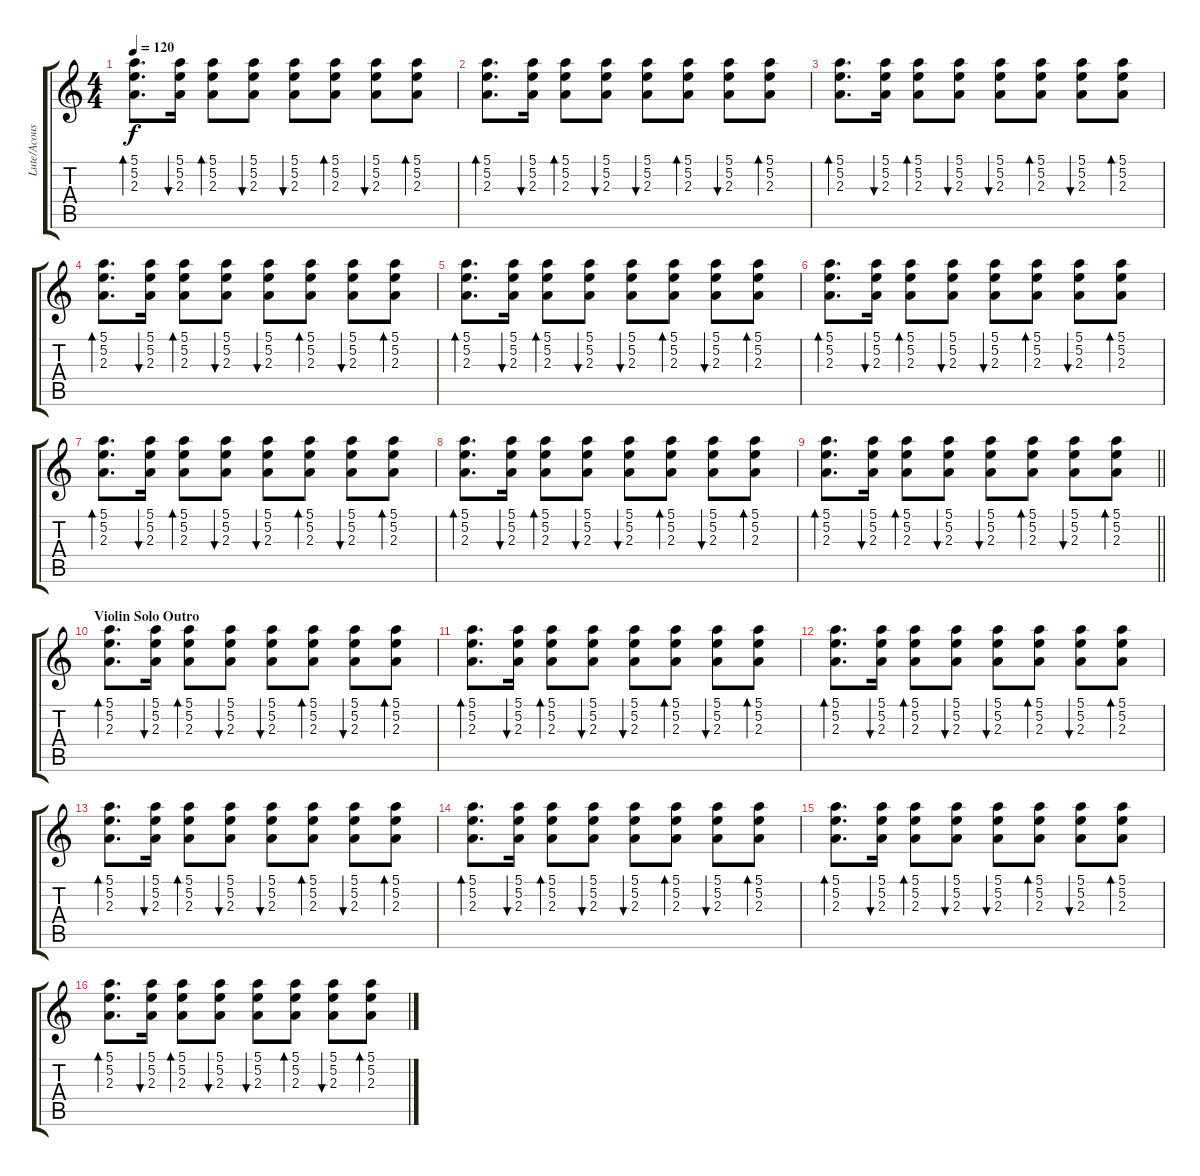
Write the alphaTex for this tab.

\track ("Lute/Acoustic Guitar" "Lute/Acous") {instrument acousticguitarsteel}
\staff {score tabs}
\tuning (E4 B3 G3 D3 A2 E2) {hide}
\ts (4 4)
\tempo 120
\clef g2
\ks c
(5.1 5.2 2.3).8{d bd 120 dy f} (5.1 5.2 2.3).16{bu 120} (5.1 5.2 2.3).8{bd 120} (5.1 5.2 2.3).8{bu 120} (5.1 5.2 2.3).8{bu 120} (5.1 5.2 2.3).8{bd 120} (5.1 5.2 2.3).8{bu 120} (5.1 5.2 2.3).8{bd 120} |
(5.1 5.2 2.3).8{d bd 120} (5.1 5.2 2.3).16{bu 120} (5.1 5.2 2.3).8{bd 120} (5.1 5.2 2.3).8{bu 120} (5.1 5.2 2.3).8{bu 120} (5.1 5.2 2.3).8{bd 120} (5.1 5.2 2.3).8{bu 120} (5.1 5.2 2.3).8{bd 120} |
(5.1 5.2 2.3).8{d bd 120} (5.1 5.2 2.3).16{bu 120} (5.1 5.2 2.3).8{bd 120} (5.1 5.2 2.3).8{bu 120} (5.1 5.2 2.3).8{bu 120} (5.1 5.2 2.3).8{bd 120} (5.1 5.2 2.3).8{bu 120} (5.1 5.2 2.3).8{bd 120} |
(5.1 5.2 2.3).8{d bd 120} (5.1 5.2 2.3).16{bu 120} (5.1 5.2 2.3).8{bd 120} (5.1 5.2 2.3).8{bu 120} (5.1 5.2 2.3).8{bu 120} (5.1 5.2 2.3).8{bd 120} (5.1 5.2 2.3).8{bu 120} (5.1 5.2 2.3).8{bd 120} |
(5.1 5.2 2.3).8{d bd 120} (5.1 5.2 2.3).16{bu 120} (5.1 5.2 2.3).8{bd 120} (5.1 5.2 2.3).8{bu 120} (5.1 5.2 2.3).8{bu 120} (5.1 5.2 2.3).8{bd 120} (5.1 5.2 2.3).8{bu 120} (5.1 5.2 2.3).8{bd 120} |
(5.1 5.2 2.3).8{d bd 120} (5.1 5.2 2.3).16{bu 120} (5.1 5.2 2.3).8{bd 120} (5.1 5.2 2.3).8{bu 120} (5.1 5.2 2.3).8{bu 120} (5.1 5.2 2.3).8{bd 120} (5.1 5.2 2.3).8{bu 120} (5.1 5.2 2.3).8{bd 120} |
(5.1 5.2 2.3).8{d bd 120} (5.1 5.2 2.3).16{bu 120} (5.1 5.2 2.3).8{bd 120} (5.1 5.2 2.3).8{bu 120} (5.1 5.2 2.3).8{bu 120} (5.1 5.2 2.3).8{bd 120} (5.1 5.2 2.3).8{bu 120} (5.1 5.2 2.3).8{bd 120} |
(5.1 5.2 2.3).8{d bd 120} (5.1 5.2 2.3).16{bu 120} (5.1 5.2 2.3).8{bd 120} (5.1 5.2 2.3).8{bu 120} (5.1 5.2 2.3).8{bu 120} (5.1 5.2 2.3).8{bd 120} (5.1 5.2 2.3).8{bu 120} (5.1 5.2 2.3).8{bd 120} |
\barLineRight lightlight
(5.1 5.2 2.3).8{d bd 120} (5.1 5.2 2.3).16{bu 120} (5.1 5.2 2.3).8{bd 120} (5.1 5.2 2.3).8{bu 120} (5.1 5.2 2.3).8{bu 120} (5.1 5.2 2.3).8{bd 120} (5.1 5.2 2.3).8{bu 120} (5.1 5.2 2.3).8{bd 120} |
\section ("" "Violin Solo Outro")
(5.1 5.2 2.3).8{d bd 120} (5.1 5.2 2.3).16{bu 120} (5.1 5.2 2.3).8{bd 120} (5.1 5.2 2.3).8{bu 120} (5.1 5.2 2.3).8{bu 120} (5.1 5.2 2.3).8{bd 120} (5.1 5.2 2.3).8{bu 120} (5.1 5.2 2.3).8{bd 120} |
(5.1 5.2 2.3).8{d bd 120} (5.1 5.2 2.3).16{bu 120} (5.1 5.2 2.3).8{bd 120} (5.1 5.2 2.3).8{bu 120} (5.1 5.2 2.3).8{bu 120} (5.1 5.2 2.3).8{bd 120} (5.1 5.2 2.3).8{bu 120} (5.1 5.2 2.3).8{bd 120} |
(5.1 5.2 2.3).8{d bd 120} (5.1 5.2 2.3).16{bu 120} (5.1 5.2 2.3).8{bd 120} (5.1 5.2 2.3).8{bu 120} (5.1 5.2 2.3).8{bu 120} (5.1 5.2 2.3).8{bd 120} (5.1 5.2 2.3).8{bu 120} (5.1 5.2 2.3).8{bd 120} |
(5.1 5.2 2.3).8{d bd 120} (5.1 5.2 2.3).16{bu 120} (5.1 5.2 2.3).8{bd 120} (5.1 5.2 2.3).8{bu 120} (5.1 5.2 2.3).8{bu 120} (5.1 5.2 2.3).8{bd 120} (5.1 5.2 2.3).8{bu 120} (5.1 5.2 2.3).8{bd 120} |
(5.1 5.2 2.3).8{d bd 120} (5.1 5.2 2.3).16{bu 120} (5.1 5.2 2.3).8{bd 120} (5.1 5.2 2.3).8{bu 120} (5.1 5.2 2.3).8{bu 120} (5.1 5.2 2.3).8{bd 120} (5.1 5.2 2.3).8{bu 120} (5.1 5.2 2.3).8{bd 120} |
(5.1 5.2 2.3).8{d bd 120} (5.1 5.2 2.3).16{bu 120} (5.1 5.2 2.3).8{bd 120} (5.1 5.2 2.3).8{bu 120} (5.1 5.2 2.3).8{bu 120} (5.1 5.2 2.3).8{bd 120} (5.1 5.2 2.3).8{bu 120} (5.1 5.2 2.3).8{bd 120} |
(5.1 5.2 2.3).8{d bd 120} (5.1 5.2 2.3).16{bu 120} (5.1 5.2 2.3).8{bd 120} (5.1 5.2 2.3).8{bu 120} (5.1 5.2 2.3).8{bu 120} (5.1 5.2 2.3).8{bd 120} (5.1 5.2 2.3).8{bu 120} (5.1 5.2 2.3).8{bd 120}
